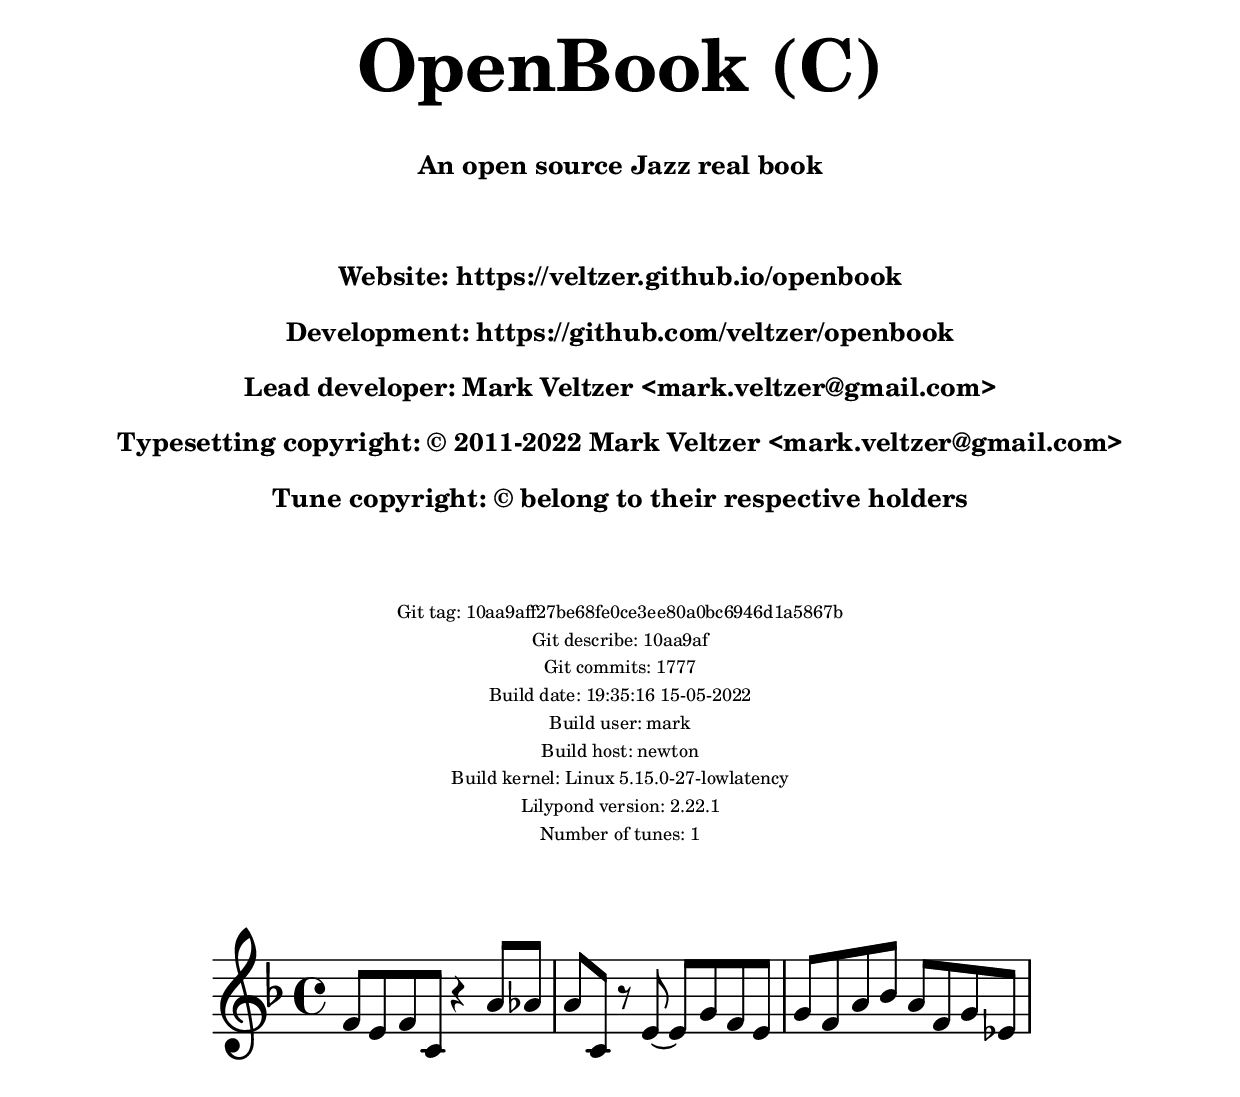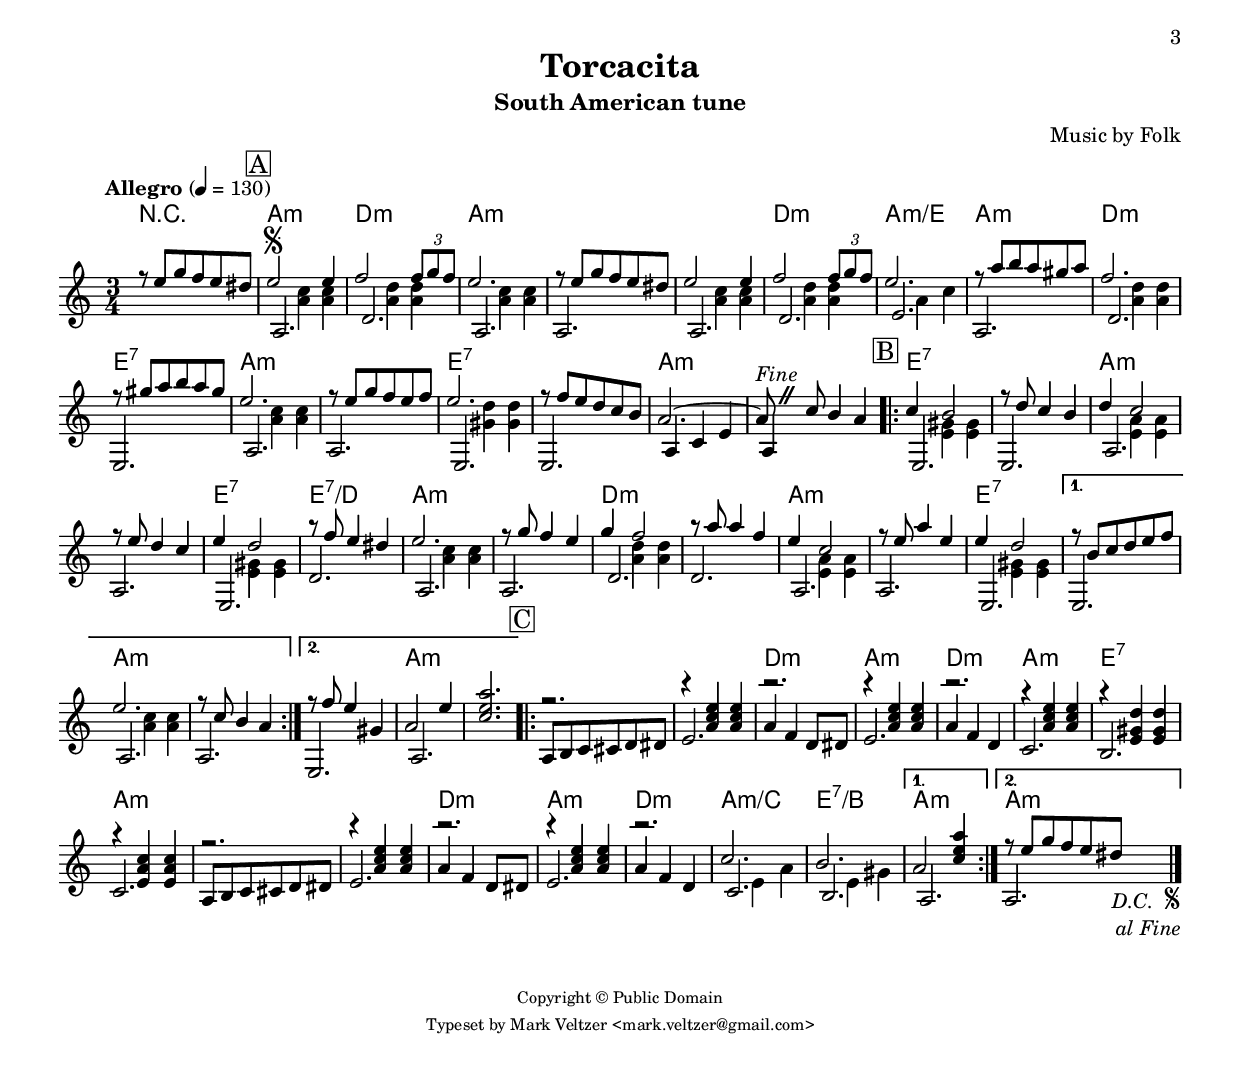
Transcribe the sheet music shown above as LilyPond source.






% lets emit the definitions

% end verbatim - this comment is a hack to prevent texinfo.tex
% from choking on non-European UTF-8 subsets

% this version tag will keep me compiling only on this version of lilypond.
%=====================================================================

\version "2.22.1"

% lets define a variable to hold the formatted build date (man 3 strftime):
%date=#(strftime "%T %d-%m-%Y" (localtime (current-time)))
%lilypond_version=#(lilypond-version)

% setting instruments for midi generation (bah - this doesn't work...)
%=====================================================================
%\set ChordNames.midiInstrument = #"acoustic grand"
%\set Staff.midiInstrument = #"flute"
%\set PianoStaff.instrumentName = #"acoustic grand"
% do not show chords unless they change...
%\set chordChanges = ##t

% number of staffs per page (this does not work because of my breaks)
%\paper {
%	system-count = #7
%}

\paper {
%% reduce spaces between systems and the bottom (taken from the lilypond
%% documentation and found the relevant variable)
%% the result of this is that I can fit 8 single staffs in one page
%% which is ideal for Jazz (think 32 bar divided into 8 lines of 4 bars each...).
%% I should really only apply this thing for Jazz tunes but that is a TODO item.
%% default is 4\mm - 3 already causes 8 staffs to take 2 pages
	between-system-padding = 2\mm
%% default is 20\mm
%% between-system-space = 16\mm
%% ragged-last-bottom = ##f
%% ragged-bottom = ##f

%% make lilypond increase the distance of the footer from the bottom of the page
%% it seems that if you don't do something like this you're going to have
%% a real problem seeing the footer in postscript printing....
%%bottom-margin = 2.5\cm

%% from /usr/share/lilypond/2.12.3/ly/titling-init.ly
%% to stop lilypond from printing footers...
	oddFooterMarkup = \markup {}

%% prevent lilypond from printing the headers...

	scoreTitleMarkup = \markup {}
	bookTitleMarkup = \markup {}
}
\layout {
%% don't have the first line indented
	indent = 0.0 \cm
%% don't know what this is (taken from Laurent Martelli...)
%%textheight = 1.5\cm

	\context {
		\Score
	%% change the size of the text fonts
	%%\override LyricText #'font-family = #'typewriter
		\override LyricText #'font-size = #'-2

	%% set the style of the chords to Jazz - I don't see this making any effect
		\override ChordName #'style = #'jazz
	%%\override ChordName #'word-space = #2

	%% set the chord size and font
	%%\override ChordName #'font-series = #'bold
	%%\override ChordName #'font-family = #'roman
	%%\override ChordName #'font-size = #-1

	%% don't show bar numbers (for jazz it makes it too cluttery)
		\remove "Bar_number_engraver"
	}
}
% reduce the font size (taken from the lilypond info documentation, default is 20)
#(set-global-staff-size 17.82)

% There is no need to set the paper size to a4 since it is the default.
% make lilypond use paper of size a4 (Is this the default ?!?)
%#(set-default-paper-size "a4")
%)

% Don't have textedit:// links for every note in the pdf file.
% This reduces the size of the pdf by a lot
\pointAndClickOff

% chord related matters
myChordDefinitions={
	<c ees ges bes des' fes' aes'>-\markup \super {7alt}
	<c e g bes f'>-\markup \super {7sus}
	<c e g bes d f'>-\markup \super {9sus}
	<c e g f'>-\markup \super {sus}
	<c ees ges bes>-\markup { "m" \super { "7 " \flat "5" } }
	<c ees ges beses>-\markup { "dim" \super { "7" } }
	<c ees ges>-\markup { "dim" }
%%<c e g b>-\markup { "maj7" }
	<c e gis bes d'>-\markup { \super { "9 " \sharp "5" } }
	<c e g bes d' a'>-\markup \super {13}
	<c e g bes d' fis'>-\markup { \super { "9 " \sharp "11" } }
}
myChordExceptions=#(append
	(sequential-music-to-chord-exceptions myChordDefinitions #t)
	ignatzekExceptions
)

% some macros to be reused all over
% =====================================================================
myBreak=\break
% do line breaks really matter?
myEndLine=\break
%myEndLine={}
myEndLineVoltaNotLast={}
myEndLineVoltaLast=\break
myEndLineVolta=\break
partBar=\bar "||"
endBar=\bar "|."
startBar=\bar ".|"
startRepeat=\bar "|:"
endRepeat=\bar ":|"
startTune={}
endTune=\bar "|."
myFakeEndLine={}
mySegno=\mark \markup { \musicglyph #"scripts.segno" }
myCoda=\mark \markup { \musicglyph #"scripts.coda" }

% some functions to be reused all over
% =====================================================================
% A wrapper for section markers that allows us to control their formatting

% You can have a circle instead of a box using:
% \mark \markup { \circle #mark }
myMark =
#(define-music-function
	(parser location mark)
	(markup?)
	#{
	\mark \markup { \box #mark }
	#})
myWordMark =
#(define-music-function
	(parser location mark)
	(markup?)
	#{
	\mark \markup { \box #mark }
	#})
% grace that does appoggiatura
%\grace $notes
myGrace = #(define-music-function (parser location notes) (ly:music?) #{ \appoggiatura $notes #})
% grace that does nothing
%myGrace = #(define-music-function (parser location notes) (ly:music?) #{ #})

% this is a macro that * really * breaks lines. You don't really need this since a regular \break will work
% AS LONG AS you have the '\remove Bar_engraver' enabled...
hardBreak={ \bar "" \break }
% a macro to make vertical space
verticalSpace=\markup { \null }

% macros to help in parenthesizing chords
% see the playground area for openbook and http://lilypond.1069038.n5.nabble.com/Parenthesizing-chord-names-td44370.html
#(define (left-parenthesis-ignatzek-chord-names in-pitches bass inversion context) (markup #:line ("(" (ignatzek-chord-names in-pitches bass inversion context))))
#(define (right-parenthesis-ignatzek-chord-names in-pitches bass inversion context) (markup #:line ((ignatzek-chord-names in-pitches bass inversion context) ")")))
#(define (parenthesis-ignatzek-chord-names in-pitches bass inversion context) (markup #:line ("(" (ignatzek-chord-names in-pitches bass inversion context) ")")))
LPC = { \once \set chordNameFunction = #left-parenthesis-ignatzek-chord-names }
RPC = { \once \set chordNameFunction = #right-parenthesis-ignatzek-chord-names }
OPC = { \once \set chordNameFunction = #parenthesis-ignatzek-chord-names }

% some macros for marking parts of jazz tunes
% =====================================================================
startSong={}
% If we want endings of parts to be denoted by anything we need
% to find a smarter function that this since this will tend
% to make other things disapper (repeat markings etc)
%endSong=\bar "|."
endSong={}
startPart={}
% If we want endings of parts to be denoted by anything we need
% to find a smarter function that this since this will tend
% to make other things disapper (repeat markings etc)
% endPart=\bar "||"
endPart={}
startChords={
%% this causes chords that do not change to disappear...
	\set chordChanges = ##t
%% use my own chord exceptions
	\set chordNameExceptions = #myChordExceptions
}
endChords={}


% lets always include guitar definitions
\include "predefined-guitar-fretboards.ly"

% book header
%\book {
%% this is the title page
	\bookpart {
		\markup {
			\column {
				\null
				\null
				\null
				\null
				\null
				\null
				\null
				\null
				\null
				\null
				\fill-line { \fontsize #11 \bold "OpenBook (C)"}
				\null
				\null
				\fill-line { \larger \larger \bold "An open source Jazz real book" }
				\null
				\null
				\null
				\fill-line {
					\huge \bold \concat {
						"Website: "
						\with-url #"https://veltzer.github.io/openbook" https://veltzer.github.io/openbook
					}
				}
				\null
				\fill-line {
					\huge \bold \concat {
						"Development: "
						\with-url #"https://github.com/veltzer/openbook" https://github.com/veltzer/openbook
					}
				}
				\null
				\fill-line {
					\huge \bold \concat {
						"Lead developer: Mark Veltzer "
						"<" \with-url #"mailto:mark.veltzer@gmail.com" mark.veltzer@gmail.com ">"
					}
				}
				\null
				\fill-line {
					\huge \bold \concat {
						"Typesetting copyright: © 2011-"
						2022
						" Mark Veltzer "
						"<" \with-url #"mailto:mark.veltzer@gmail.com" mark.veltzer@gmail.com ">"
					}
				}
				\null
				\fill-line { \huge \bold "Tune copyright: © belong to their respective holders" }
				\null
				\null
				\null
				\fill-line { \small "Git tag: 10aa9aff27be68fe0ce3ee80a0bc6946d1a5867b" }
				\fill-line { \small "Git describe: 10aa9af" }
				\fill-line { \small "Git commits: 1777" }
				\fill-line { \small "Build date: 19:35:16 15-05-2022" }
				\fill-line { \small "Build user: mark" }
				\fill-line { \small "Build host: newton" }
				\fill-line { \small "Build kernel: Linux 5.15.0-27-lowlatency" }
				\fill-line { \small "Lilypond version: 2.22.1" }
				\fill-line { \small "Number of tunes: 1" }
				\null
				\null
				\null
			}
		}
		\score {
			<<
				\new Staff="Melody" {
					\new Voice="Voice"
					\relative c' {
						\time 4/4
						\key f \major
						\set fontSize = #-3
						f8 e f c r4 a'8 aes | a c, r e~ e g f e | g f a bes a f g ees
					}
				}
			>>
			\layout {
				#(layout-set-staff-size 35)
				indent = 2.6\cm
			}
		}
	}

\markuplist \table-of-contents
\pageBreak

% from here everything needs to go into a loop

% include anything the user wants before the bookpart starts



PartChords=\chordmode {
	\startSong
	\startChords

%% there is no need to worry about which instrument plays the chords
%% since they will not be heard...

	r2. |

	a:m | d:m | a2.*2:m | \myFakeEndLine
	a2.:m | d:m | a:m/e | a:m | \myFakeEndLine
	d:m | e:7 | a2.*2:m | \myFakeEndLine
	e:7 | a:m | \myFakeEndLine

	\repeat volta 2 {
		e2.*2:7 | a:m | \myFakeEndLine
		e2.:7 | e:7/d | a2.*2:m | \myFakeEndLine
		d:m | a:m | \myFakeEndLine
		e2.:7 |
	} \alternative {
		{ e2.:7 | a2.*2:m | }
		{ e2.:7 | a2.*2:m | }
	} \myFakeEndLine

	\repeat volta 2 {
		a2.*2:m | d2.:m | a:m | \myFakeEndLine
		d:m | a:m | e:7 | a:m | \myFakeEndLine
		a2.*2:m | d2.:m | a:m | \myFakeEndLine
		d:m | a:m/c | e:7/b |
	} \alternative {
		{ a:m | }
		{ a:m | }
	} \myFakeEndLine

	\endChords
	\endSong
}

PartHighVoice=\relative c' {

	\tempo "Allegro" 4 = 130
	\time 3/4
	\key c \major

%% this is to let lily know that this is voice one
	\voiceOne

	r8 e' g f e dis |

	\myMark "A"
	e2\segno e4 | f2 \tuplet 3/2 {f8 g f} | e2. | r8 e g f e dis | \myFakeEndLine
	e2 e4 | f2 \tuplet 3/2 {f8 g f} | e2. | r8 a b a gis a | \myFakeEndLine
	f2. | r8 gis a b a gis | e2. | r8 e g f e f | \myFakeEndLine
	e2. | r8 f e d c b | a2. ~ | a8-\markup { \italic "Fine" }
	\override BreathingSign.text = \markup {
		\musicglyph #"scripts.caesura.straight"
	}
	\breathe
	c b4 a | \myFakeEndLine

	\myMark "B"
	\repeat volta 2 {
		c4 b2 | r8 d c4 b | d c2 | r8 e d4 c | \myFakeEndLine
		e d2 | r8 f e4 dis | e2. | r8 g f4 e | \myFakeEndLine
		g f2 | r8 a a4 f | e c2 | r8 e a4 e | \myFakeEndLine
		e d2 |
	} \alternative {
		{ r8 b c d e f | e2. | r8 c b4 a | }
		{ r8 f' e4 gis, | a2 e'4 | <c e a>2. | }
	} \myFakeEndLine

	\myMark "C"
	\repeat volta 2 {
		r2. | r4 <a c e> <a c e> | r2. | r4 <a c e> <a c e> | \myFakeEndLine
		r2. | r4 <a c e> <a c e> | r4 <e gis d'> <e gis d'> | r4 <e a c> <e a c> | \myFakeEndLine
		r2. | r4 <a c e> <a c e> | r2. | r4 <a c e> <a c e> | \myFakeEndLine
		r2. | c | b |
	} \alternative {
		{ a2 <c e a>4 | }
		{ r8 e g f e dis_\markup {
			\center-column {
				\line
				{ \italic "D.C. "
				\tiny \raise #1
				\musicglyph #"scripts.segno"
				}
				\italic " al Fine"
			}
		} | }
	} \myFakeEndLine

	\endTune
}

PartMidVoice=\relative c' {
	\time 3/4

%% this is to let lily know that this is voice one
	\voiceTwo

	s2. |

	s4 <a' c> <a c> | s <a d> <a d> | s <a c> <a c> | s2. |
	s4 <a c> <a c> | s <a d> <a d> | s a c | s2. |
	s4 <a d> <a d> | s2. | s4 <a c> <a c> | s2. |
	s4 <gis d'> <gis d'> | s2. | s | s |

	\repeat volta 2 {
		s4 <e gis> <e gis> | s2. | s4 <e a> <e a> | s2. |
		s4 <e gis> <e gis> | s2. | s4 <a c> <a c> | s2. |
		s4 <a d> <a d> | s2. | s4 <e a> <e a> | s2. |
		s4 <e gis> <e gis> |
	} \alternative {
		{ s2. | s4 <a c> <a c> | s2. | }
		{ s2. | s2. | s2. | }
	}

	\repeat volta 2 {
		s2. | s2. | s2. | s2. |
		s2. | s2. | s2. | s2. |
		s2. | s2. | s2. | s2. |
		s2. | s4 e a | s e gis |
	} \alternative {
		{ s2. | }
		{ s2. | }
	}
}

PartLowVoice=\relative c' {
	\time 3/4

%% this is to let lily know that this is voice one
	\voiceThree

	s2. |

	a2. | d | a | a |
	a | d | e | a, |
	d | e, | a | a |
	e | e | a4 c e | a, s s |

	\repeat volta 2 {
		e2. | e | a | a |
		e | d' | a | a |
		d | d | a | a |
		e |
	} \alternative {
		{ e | a | a | }
		{ e | a | s | }
	}

	\repeat volta 2 {
		a8 b c cis d dis | e2. | a4 f d8 dis | e2. |
		a4 f d | c2. | b | c |
		a8 b c cis d dis | e2. | a4 f d8 dis | e2. |
		a4 f d | c2. | b |
	} \alternative {
		{ a | }
		{ a | }
	}
}



\bookpart {

% this causes the variables to be defined...











% now play with the variables that depend on language



% calculate the tag line


% calculate the typesetby




\tocItem \markup "Torcacita / Folk"





% taken from "/usr/share/lilypond/2.12.3/ly/titling-init.ly"
\markup {
	\column {
		\override #'(baseline-skip . 3.5)
		\column {
			\huge \larger \bold
			\fill-line { \larger "Torcacita" }
			\fill-line { \large \smaller \bold \larger "South American tune" }
			\fill-line {
				""
				"Music by Folk"
			}
			\fill-line {
				""
			}
		}
	}
}
\noPageBreak






% score for printing
\score {
	<<
		\new ChordNames="Partchords" \PartChords
		\new Staff="Melody" <<
			\new Voice="highvoice" \PartHighVoice
			\new Voice="midvoice" \PartMidVoice
			\new Voice="lowvoice" \PartLowVoice
		>>
	>>
	\layout {
	}
}


\noPageBreak
\markup \column {
%% just a little space
	\null
	\fill-line {
		\smaller \smaller { "Copyright © Public Domain" }
	}
	\fill-line {
		\smaller \smaller { "Typeset by Mark Veltzer <mark.veltzer@gmail.com>" }
	}
}



}


% book footer
%}
